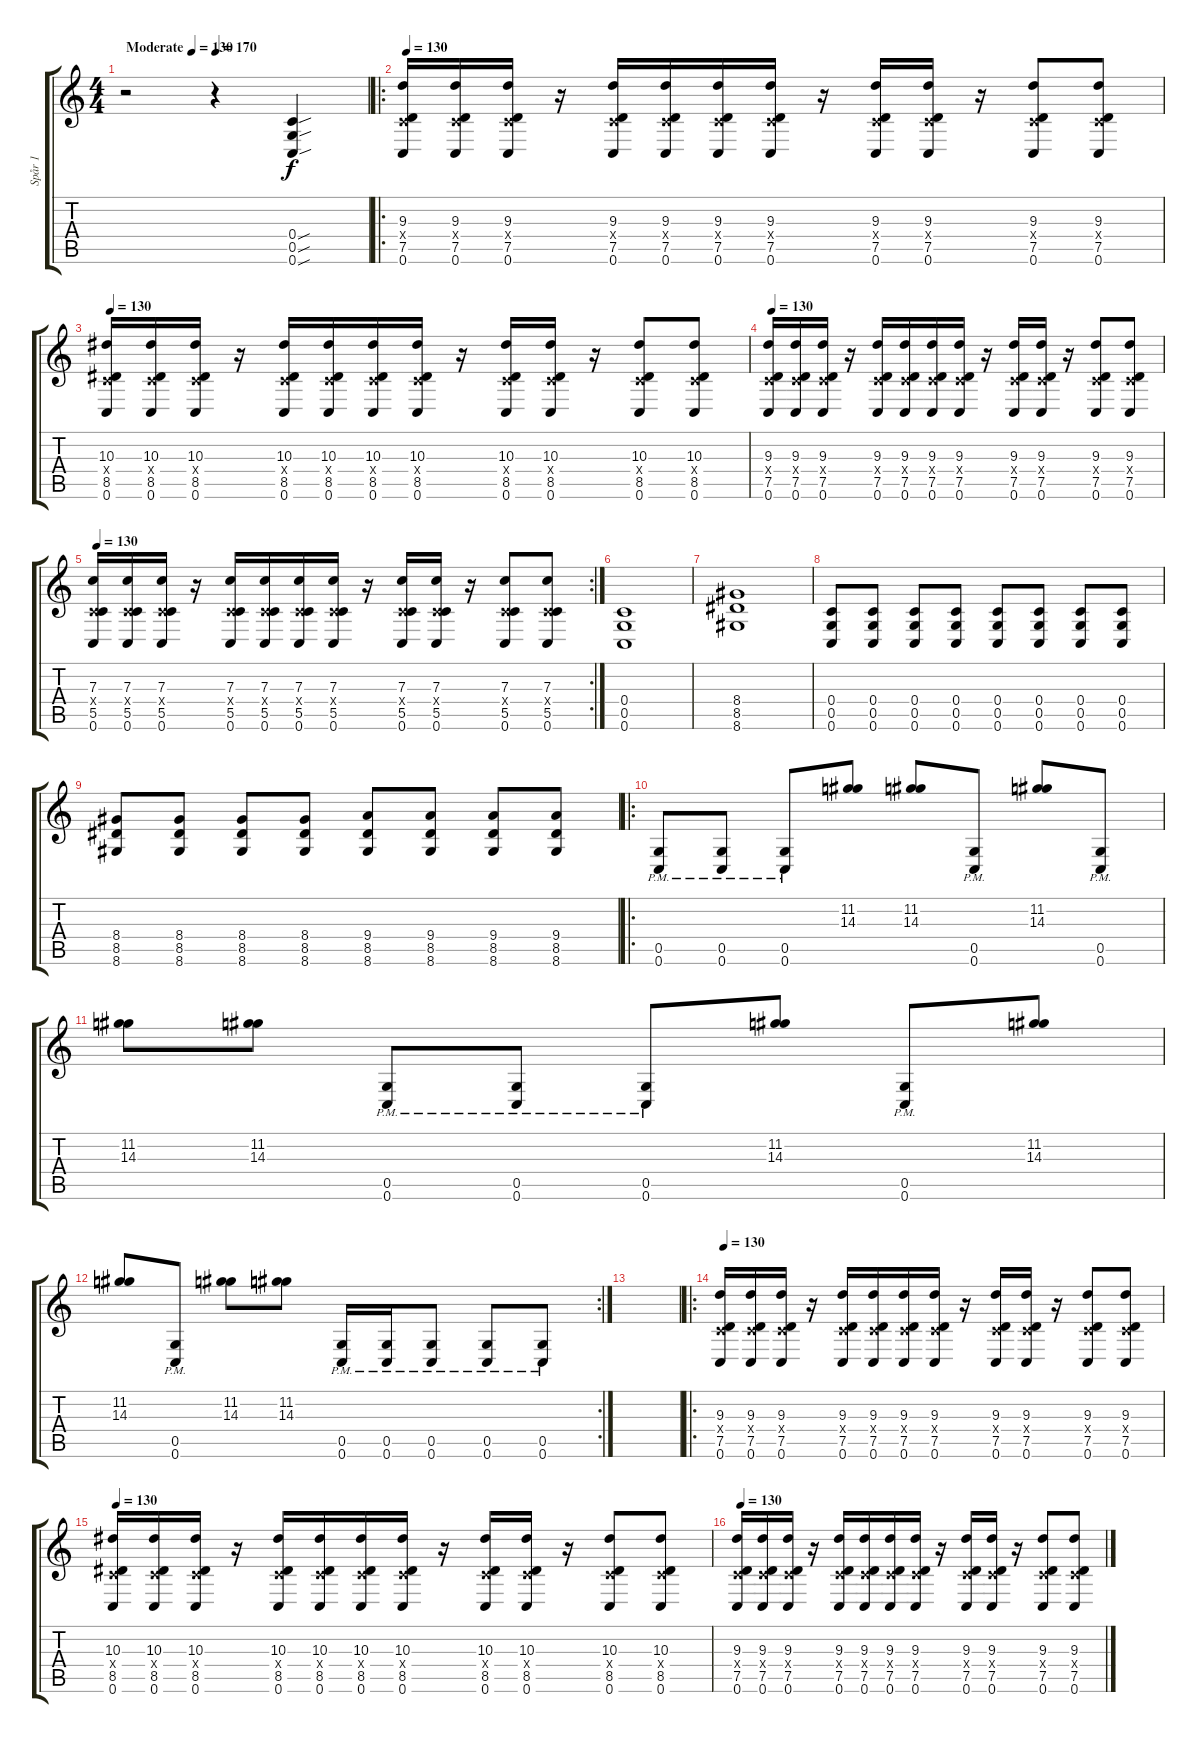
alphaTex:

\track ("Spår 1" "Spår 1") {instrument distortionguitar}
\staff {score tabs}
\tuning (D4 A3 F3 C3 G2 C2) {hide}
\ts (4 4)
\tempo (130 "Moderate")
\tempo (170 0.375)
\tempo (130 "Moderate")
\clef g2
\ks c
r.2{dy f instrument distortionguitar} r.4 (0.4{sou} 0.5{sou} 0.6{sou}).4 |
\ro
\tempo 130
(9.3 0.4{x} 7.5 0.6).16 (9.3 0.4{x} 7.5 0.6).16 (9.3 0.4{x} 7.5 0.6).16 r.16 (9.3 0.4{x} 7.5 0.6).16 (9.3 0.4{x} 7.5 0.6).16 (9.3 0.4{x} 7.5 0.6).16 (9.3 0.4{x} 7.5 0.6).16 r.16 (9.3 0.4{x} 7.5 0.6).16 (9.3 0.4{x} 7.5 0.6).16 r.16 (9.3 0.4{x} 7.5 0.6).8 (9.3 0.4{x} 7.5 0.6).8 |
\tempo 130
(10.3 0.4{x} 8.5 0.6).16 (10.3 0.4{x} 8.5 0.6).16 (10.3 0.4{x} 8.5 0.6).16 r.16 (10.3 0.4{x} 8.5 0.6).16 (10.3 0.4{x} 8.5 0.6).16 (10.3 0.4{x} 8.5 0.6).16 (10.3 0.4{x} 8.5 0.6).16 r.16 (10.3 0.4{x} 8.5 0.6).16 (10.3 0.4{x} 8.5 0.6).16 r.16 (10.3 0.4{x} 8.5 0.6).8 (10.3 0.4{x} 8.5 0.6).8 |
\tempo 130
(9.3 0.4{x} 7.5 0.6).16 (9.3 0.4{x} 7.5 0.6).16 (9.3 0.4{x} 7.5 0.6).16 r.16 (9.3 0.4{x} 7.5 0.6).16 (9.3 0.4{x} 7.5 0.6).16 (9.3 0.4{x} 7.5 0.6).16 (9.3 0.4{x} 7.5 0.6).16 r.16 (9.3 0.4{x} 7.5 0.6).16 (9.3 0.4{x} 7.5 0.6).16 r.16 (9.3 0.4{x} 7.5 0.6).8 (9.3 0.4{x} 7.5 0.6).8 |
\rc 2
\tempo 130
(7.3 0.4{x} 5.5 0.6).16 (7.3 0.4{x} 5.5 0.6).16 (7.3 0.4{x} 5.5 0.6).16 r.16 (7.3 0.4{x} 5.5 0.6).16 (7.3 0.4{x} 5.5 0.6).16 (7.3 0.4{x} 5.5 0.6).16 (7.3 0.4{x} 5.5 0.6).16 r.16 (7.3 0.4{x} 5.5 0.6).16 (7.3 0.4{x} 5.5 0.6).16 r.16 (7.3 0.4{x} 5.5 0.6).8 (7.3 0.4{x} 5.5 0.6).8 |
(0.4 0.5 0.6).1 |
(8.4 8.5 8.6).1 |
(0.4 0.5 0.6).8 (0.4 0.5 0.6).8 (0.4 0.5 0.6).8 (0.4 0.5 0.6).8 (0.4 0.5 0.6).8 (0.4 0.5 0.6).8 (0.4 0.5 0.6).8 (0.4 0.5 0.6).8 |
(8.4 8.5 8.6).8 (8.4 8.5 8.6).8 (8.4 8.5 8.6).8 (8.4 8.5 8.6).8 (9.4 8.5 8.6).8 (9.4 8.5 8.6).8 (9.4 8.5 8.6).8 (9.4 8.5 8.6).8 |
\ro
(0.5{pm} 0.6{pm}).8 (0.5{pm} 0.6{pm}).8 (0.5{pm} 0.6{pm}).8 (11.2 14.3).8 (11.2 14.3).8 (0.5{pm} 0.6{pm}).8 (11.2 14.3).8 (0.5{pm} 0.6{pm}).8 |
(11.2 14.3).8 (11.2 14.3).8 (0.5{pm} 0.6{pm}).8 (0.5{pm} 0.6{pm}).8 (0.5{pm} 0.6{pm}).8 (11.2 14.3).8 (0.5{pm} 0.6{pm}).8 (11.2 14.3).8 |
\rc 2
(11.2 14.3).8 (0.5{pm} 0.6{pm}).8 (11.2 14.3).8 (11.2 14.3).8 (0.5{pm} 0.6{pm}).16 (0.5{pm} 0.6{pm}).16 (0.5{pm} 0.6{pm}).8 (0.5{pm} 0.6{pm}).8 (0.5{pm} 0.6{pm}).8 |
|
\ro
\tempo 130
(9.3 0.4{x} 7.5 0.6).16 (9.3 0.4{x} 7.5 0.6).16 (9.3 0.4{x} 7.5 0.6).16 r.16 (9.3 0.4{x} 7.5 0.6).16 (9.3 0.4{x} 7.5 0.6).16 (9.3 0.4{x} 7.5 0.6).16 (9.3 0.4{x} 7.5 0.6).16 r.16 (9.3 0.4{x} 7.5 0.6).16 (9.3 0.4{x} 7.5 0.6).16 r.16 (9.3 0.4{x} 7.5 0.6).8 (9.3 0.4{x} 7.5 0.6).8 |
\tempo 130
(10.3 0.4{x} 8.5 0.6).16 (10.3 0.4{x} 8.5 0.6).16 (10.3 0.4{x} 8.5 0.6).16 r.16 (10.3 0.4{x} 8.5 0.6).16 (10.3 0.4{x} 8.5 0.6).16 (10.3 0.4{x} 8.5 0.6).16 (10.3 0.4{x} 8.5 0.6).16 r.16 (10.3 0.4{x} 8.5 0.6).16 (10.3 0.4{x} 8.5 0.6).16 r.16 (10.3 0.4{x} 8.5 0.6).8 (10.3 0.4{x} 8.5 0.6).8 |
\tempo 130
(9.3 0.4{x} 7.5 0.6).16 (9.3 0.4{x} 7.5 0.6).16 (9.3 0.4{x} 7.5 0.6).16 r.16 (9.3 0.4{x} 7.5 0.6).16 (9.3 0.4{x} 7.5 0.6).16 (9.3 0.4{x} 7.5 0.6).16 (9.3 0.4{x} 7.5 0.6).16 r.16 (9.3 0.4{x} 7.5 0.6).16 (9.3 0.4{x} 7.5 0.6).16 r.16 (9.3 0.4{x} 7.5 0.6).8 (9.3 0.4{x} 7.5 0.6).8
